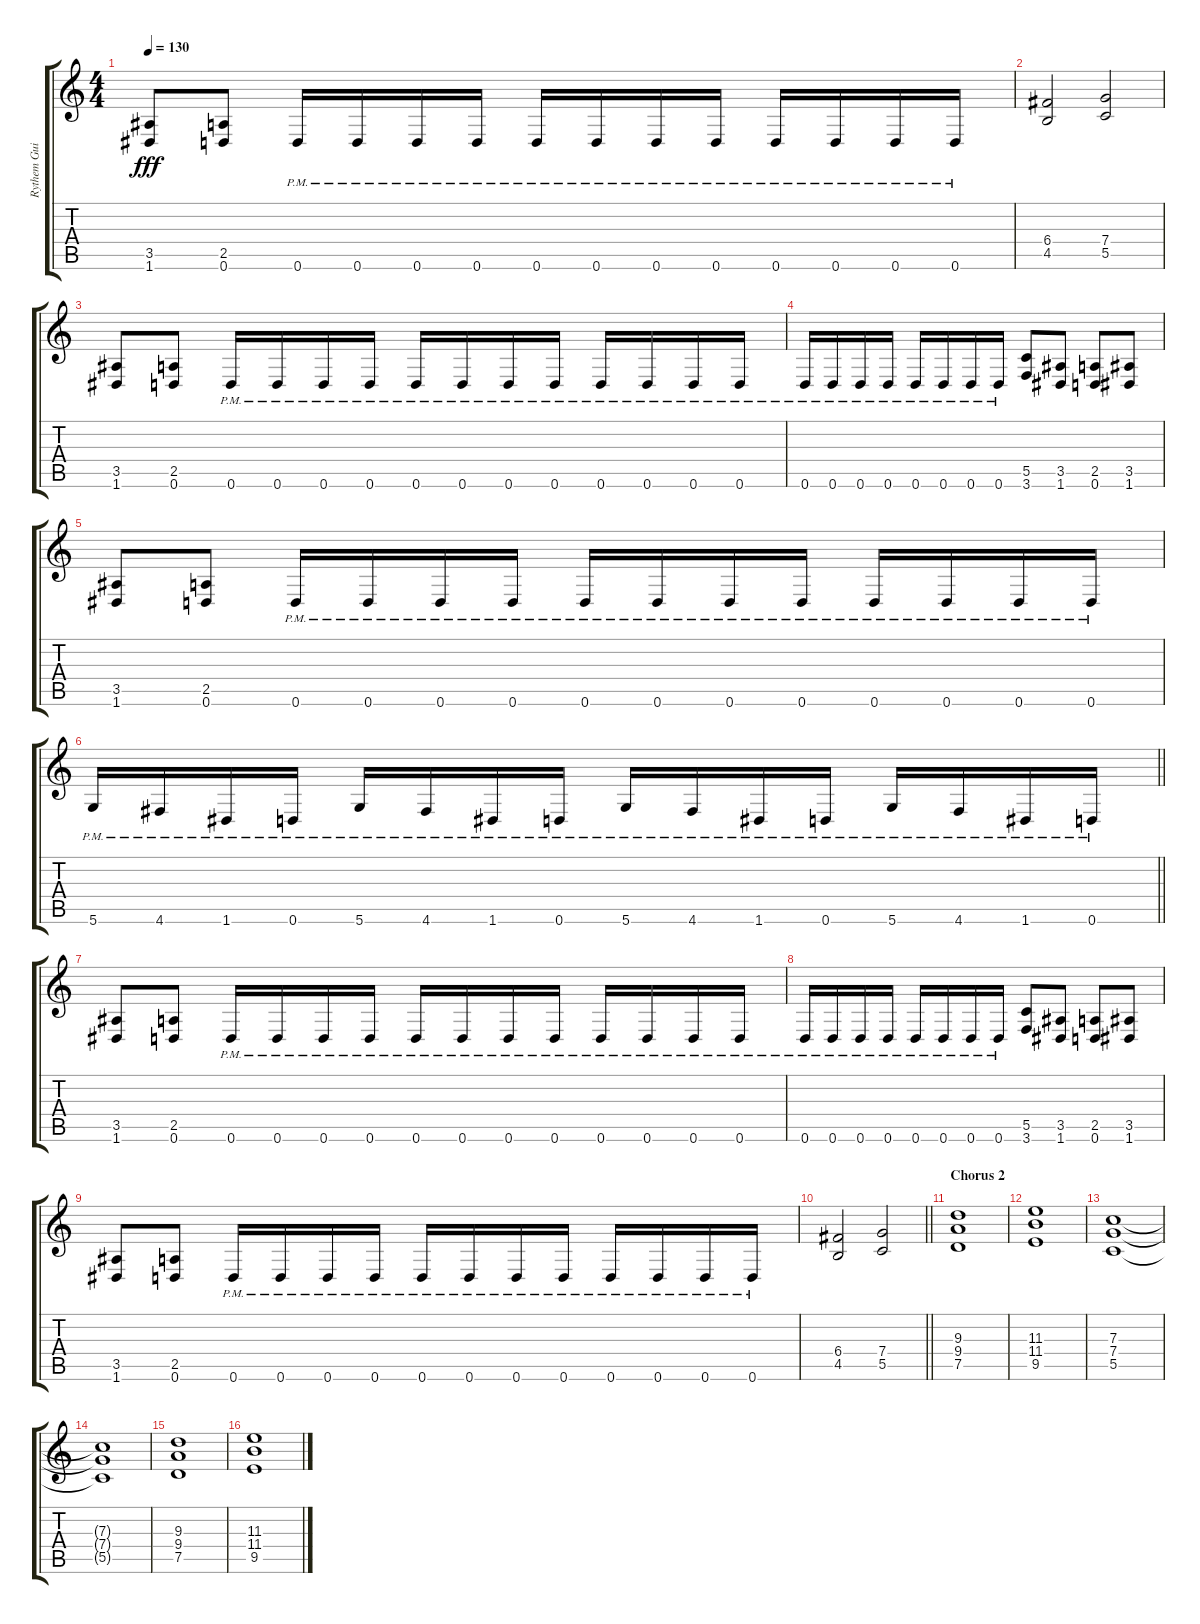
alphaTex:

\track ("Rythem Guitar" "Rythem Gui") {instrument distortionguitar}
\staff {score tabs}
\tuning (D4 A3 F3 C3 G2 D2) {hide}
\ts (4 4)
\tempo 130
\clef g2
\ks c
(3.5 1.6).8{dy fff} (2.5 0.6).8 0.6{pm}.16 0.6{pm}.16 0.6{pm}.16 0.6{pm}.16 0.6{pm}.16 0.6{pm}.16 0.6{pm}.16 0.6{pm}.16 0.6{pm}.16 0.6{pm}.16 0.6{pm}.16 0.6{pm}.16 |
(6.4 4.5).2 (7.4 5.5).2 |
(3.5 1.6).8 (2.5 0.6).8 0.6{pm}.16 0.6{pm}.16 0.6{pm}.16 0.6{pm}.16 0.6{pm}.16 0.6{pm}.16 0.6{pm}.16 0.6{pm}.16 0.6{pm}.16 0.6{pm}.16 0.6{pm}.16 0.6{pm}.16 |
0.6{pm}.16 0.6{pm}.16 0.6{pm}.16 0.6{pm}.16 0.6{pm}.16 0.6{pm}.16 0.6{pm}.16 0.6{pm}.16 (5.5 3.6).8 (3.5 1.6).8 (2.5 0.6).8 (3.5 1.6).8 |
(3.5 1.6).8 (2.5 0.6).8 0.6{pm}.16 0.6{pm}.16 0.6{pm}.16 0.6{pm}.16 0.6{pm}.16 0.6{pm}.16 0.6{pm}.16 0.6{pm}.16 0.6{pm}.16 0.6{pm}.16 0.6{pm}.16 0.6{pm}.16 |
\barLineRight lightlight
5.6{pm}.16 4.6{pm}.16 1.6{pm}.16 0.6{pm}.16 5.6{pm}.16 4.6{pm}.16 1.6{pm}.16 0.6{pm}.16 5.6{pm}.16 4.6{pm}.16 1.6{pm}.16 0.6{pm}.16 5.6{pm}.16 4.6{pm}.16 1.6{pm}.16 0.6{pm}.16 |
(3.5 1.6).8 (2.5 0.6).8 0.6{pm}.16 0.6{pm}.16 0.6{pm}.16 0.6{pm}.16 0.6{pm}.16 0.6{pm}.16 0.6{pm}.16 0.6{pm}.16 0.6{pm}.16 0.6{pm}.16 0.6{pm}.16 0.6{pm}.16 |
0.6{pm}.16 0.6{pm}.16 0.6{pm}.16 0.6{pm}.16 0.6{pm}.16 0.6{pm}.16 0.6{pm}.16 0.6{pm}.16 (5.5 3.6).8 (3.5 1.6).8 (2.5 0.6).8 (3.5 1.6).8 |
(3.5 1.6).8 (2.5 0.6).8 0.6{pm}.16 0.6{pm}.16 0.6{pm}.16 0.6{pm}.16 0.6{pm}.16 0.6{pm}.16 0.6{pm}.16 0.6{pm}.16 0.6{pm}.16 0.6{pm}.16 0.6{pm}.16 0.6{pm}.16 |
\barLineRight lightlight
(6.4 4.5).2 (7.4 5.5).2 |
\section ("" "Chorus 2")
(9.3 9.4 7.5).1 |
(11.3 11.4 9.5).1 |
(7.3 7.4 5.5).1 |
(7.3{t} 7.4{t} 5.5{t}).1 |
(9.3 9.4 7.5).1 |
(11.3 11.4 9.5).1
